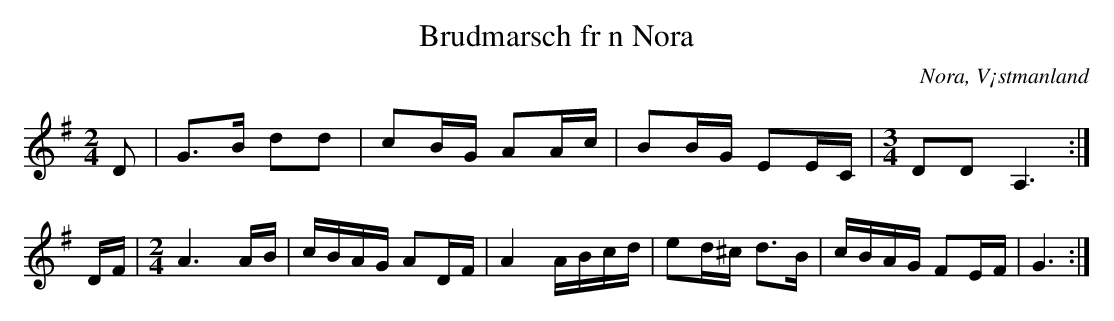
X:1
T:Brudmarsch fr n Nora
O:Nora, V¡stmanland
M:2/4
L:1/16
K:G
[M:2/4] D2 |  G3B d2d2 | c2BG A2Ac | B2BG E2EC | [M:3/4] D2D2 A,6 :|
 DF |[M:2/4] A6 AB | cBAG A2DF | A4 ABcd | e2d^c d3B | cBAG F2EF | G6 :|
